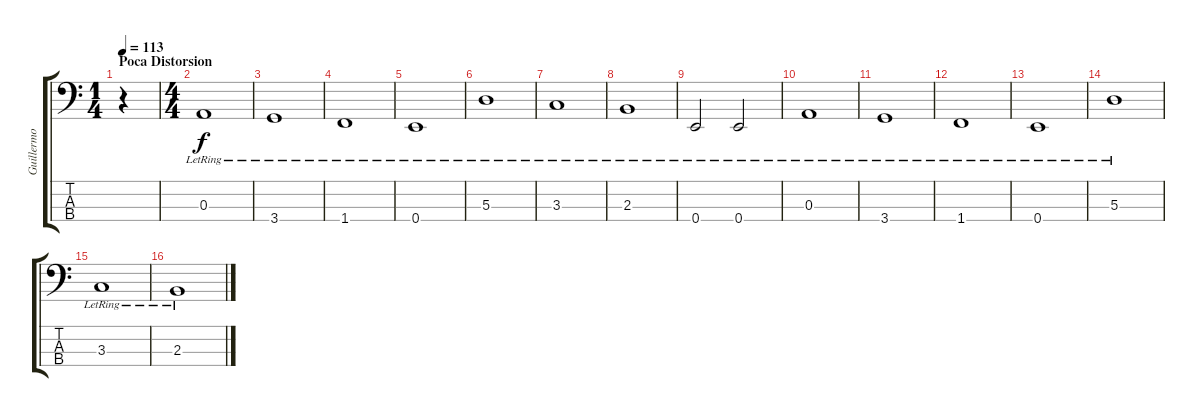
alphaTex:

\track ("Guillermo Sanchez" "Guillermo ") {instrument electricbassfinger}
\staff {score tabs}
\tuning (G2 D2 A1 E1) {hide}
\ts (1 4)
\section ("" "Poca Distorsion")
\tempo 113
\clef f4
\ks c
r.4{dy f instrument electricbassfinger} |
\ts (4 4)
0.3{lr}.1 |
3.4{lr}.1 |
1.4{lr}.1 |
0.4{lr}.1 |
5.3{lr}.1 |
3.3{lr}.1 |
2.3{lr}.1 |
0.4{lr}.2 0.4{lr}.2 |
0.3{lr}.1 |
3.4{lr}.1 |
1.4{lr}.1 |
0.4{lr}.1 |
5.3{lr}.1 |
3.3{lr}.1 |
2.3{lr}.1
